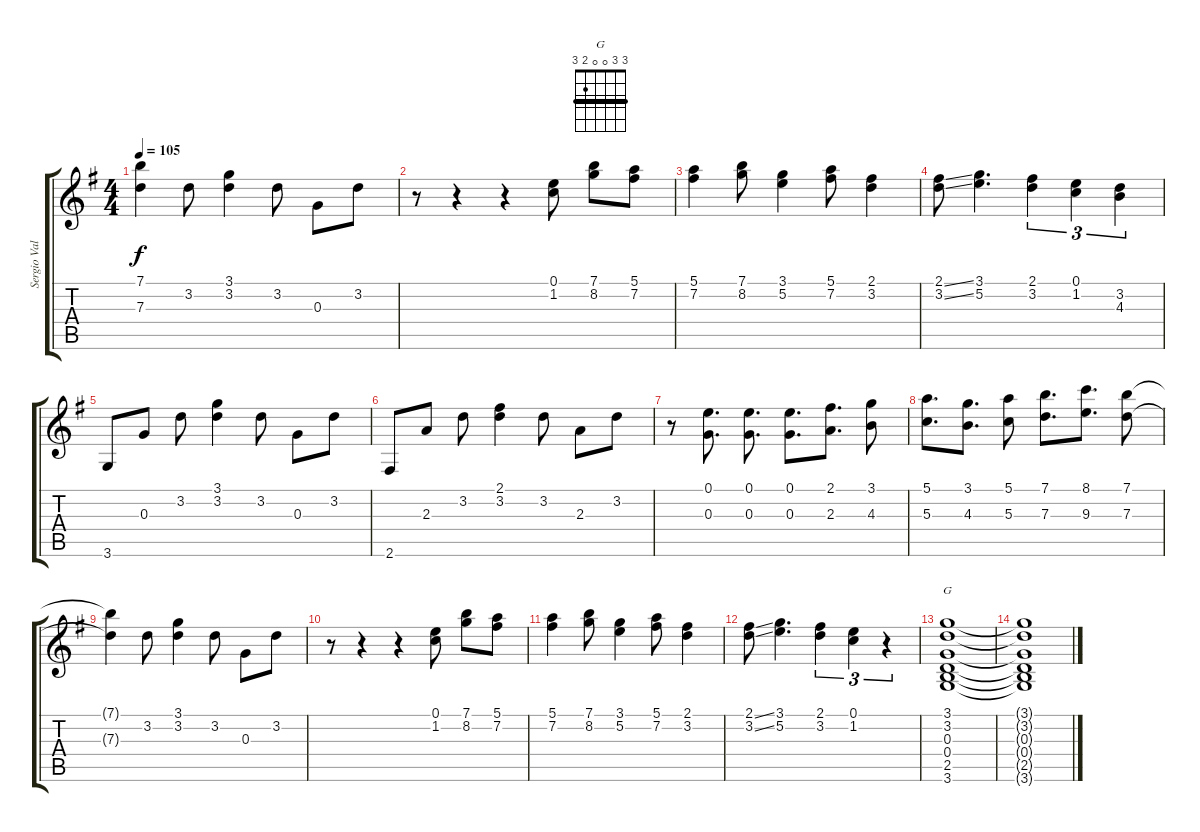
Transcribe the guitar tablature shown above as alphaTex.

\track ("Sergio Vallín - Guitarra" "Sergio Val") {instrument acousticguitarnylon}
\staff {score tabs}
\tuning (E4 B3 G3 D3 A2 E2) {hide}
\chord ("G" 3 3 0 0 2 3) {barre 3}
\ts (4 4)
\tempo 105
\clef g2
\ks g
(7.1{t} 7.3{t}).4{dy f} 3.2.8 (3.1 3.2).4 3.2.8 0.3.8 3.2.8 |
r.8 r.4 r.4 (0.1 1.2).8 (7.1 8.2).8 (5.1 7.2).8 |
(5.1 7.2).4 (7.1 8.2).8 (3.1 5.2).4 (5.1 7.2).8 (2.1 3.2).4 |
(2.1{ss} 3.2{ss}).8 (3.1 5.2).4{d} (2.1 3.2).4{tu (3 2)} (0.1 1.2).4{tu (3 2)} (3.2 4.3).4{tu (3 2)} |
3.6.8 0.3.8 3.2.8 (3.1 3.2).4 3.2.8 0.3.8 3.2.8 |
2.6.8 2.3.8 3.2.8 (2.1 3.2).4 3.2.8 2.3.8 3.2.8 |
r.8 (0.1 0.3).8{d} (0.1 0.3).8{d} (0.1 0.3).8{d} (2.1 2.3).8{d} (3.1 4.3).8 |
(5.1 5.3).8{d} (3.1 4.3).8{d} (5.1 5.3).8 (7.1 7.3).8{d} (8.1 9.3).8{d} (7.1 7.3).8 |
(7.1{t} 7.3{t}).4 3.2.8 (3.1 3.2).4 3.2.8 0.3.8 3.2.8 |
r.8 r.4 r.4 (0.1 1.2).8 (7.1 8.2).8 (5.1 7.2).8 |
(5.1 7.2).4 (7.1 8.2).8 (3.1 5.2).4 (5.1 7.2).8 (2.1 3.2).4 |
(2.1{ss} 3.2{ss}).8 (3.1 5.2).4{d} (2.1 3.2).4{tu (3 2)} (0.1 1.2).4{tu (3 2)} r.4{tu (3 2)} |
(3.1 3.2 0.3 0.4 2.5 3.6).1{ch "G"} |
(3.1{t} 3.2{t} 0.3{t} 0.4{t} 2.5{t} 3.6{t}).1
